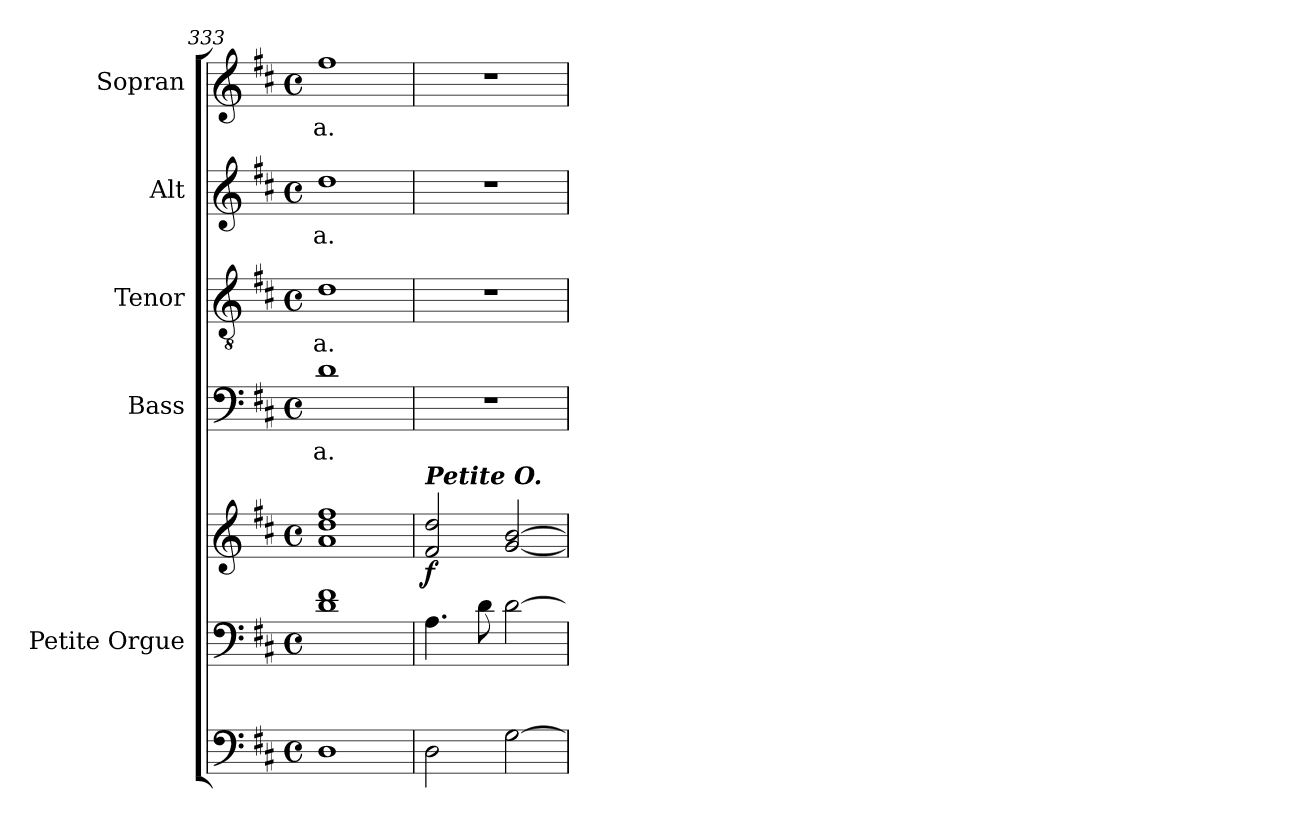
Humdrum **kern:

**kern	**kern	**kern	**dynam	**kern	**text	**kern	**text	**kern	**text	**kern	**text
*part6	*part5	*part5	*part5	*part4	*part4	*part3	*part3	*part2	*part2	*part1	*part1
*staff7	*staff6	*staff5	*staff5/6	*staff4	*staff4	*staff3	*staff3	*staff2	*staff2	*staff1	*staff1
*	*I"Petite Orgue	*	*	*I"Bass	*	*I"Tenor	*	*I"Alt	*	*I"Sopran	*
*	*I'Org. 1	*	*	*I'B.	*	*I'T.	*	*I'A.	*	*I'S.	*
*clefF4	*clefF4	*clefG2	*	*clefF4	*	*clefGv2	*	*clefG2	*	*clefG2	*
*k[f#c#]	*k[f#c#]	*k[f#c#]	*	*k[f#c#]	*	*k[f#c#]	*	*k[f#c#]	*	*k[f#c#]	*
*D:	*D:	*D:	*	*D:	*	*D:	*	*D:	*	*D:	*
*M4/4	*M4/4	*M4/4	*	*M4/4	*	*M4/4	*	*M4/4	*	*M4/4	*
*met(c)	*met(c)	*met(c)	*	*met(c)	*	*met(c)	*	*met(c)	*	*met(c)	*
=333	=333	=333	=333	=333	=333	=333	=333	=333	=333	=333	=333
*	*^	*	*	*	*	*	*	*	*	*	*
!	!	!	!	!	!	!LO:LY:b	!	!LO:LY:b	!	!LO:LY:b	!	!LO:LY:b
1D	1f#	1d	1a 1dd 1ff#	.	1d	-a.	1d	-a.	1dd	-a.	1ff#	-a.
=334	=334	=334	=334	=334	=334	=334	=334	=334	=334	=334	=334	=334
!	!	!	!LO:TX:a:Bi:t=Petite O.	!	!	!	!	!	!	!	!	!
!	!	!	!	!LO:DY:b	!	!	!	!	!	!	!	!
*	*v	*v	*	*	*	*	*	*	*	*	*	*
2D\	4.A\	2f#/ 2dd/	f	1r	.	1r	.	1r	.	1r	.
.	8d\	.	.	.	.	.	.	.	.	.	.
[2G\	[2d\	[2g/ [2b/	.	.	.	.	.	.	.	.	.
=	=	=	=	=	=	=	=	=	=	=	=
*-	*-	*-	*-	*-	*-	*-	*-	*-	*-	*-	*-
